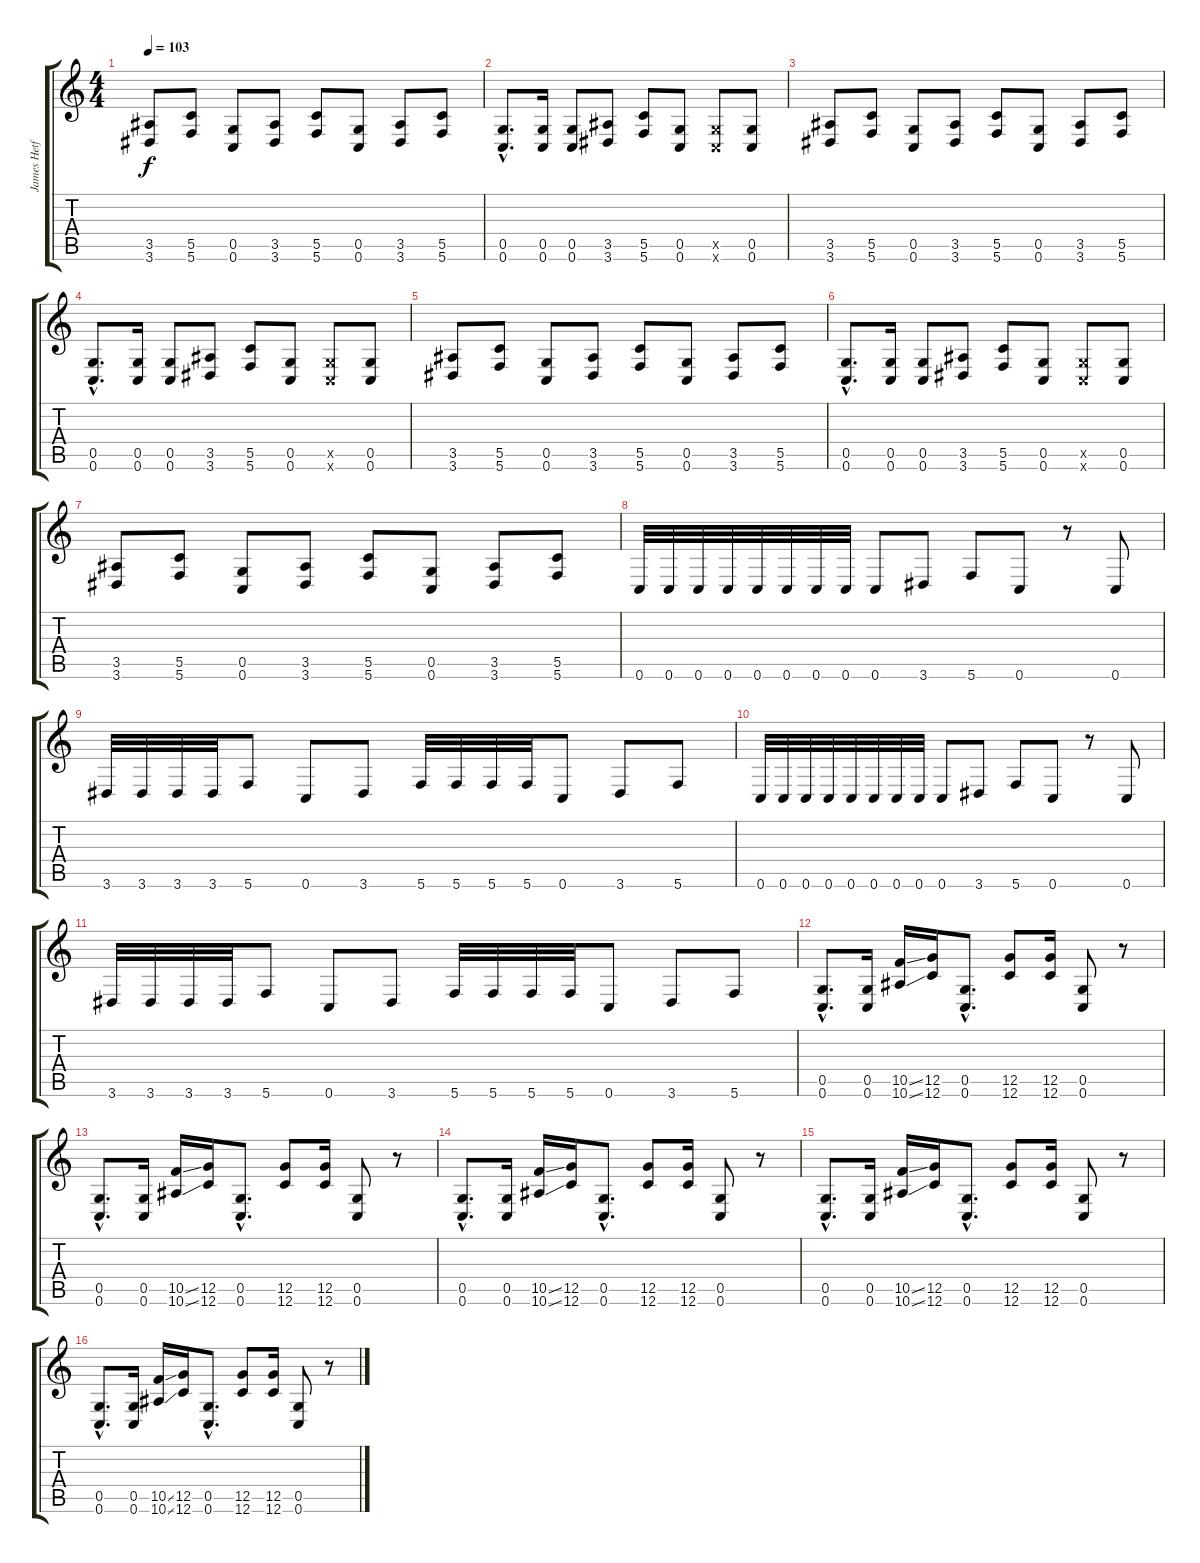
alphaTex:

\track ("James Hetfield" "James Hetf") {instrument distortionguitar}
\staff {score tabs}
\tuning (D4 A3 F3 D3 G2 C2) {hide}
\ts (4 4)
\tempo 103
\clef g2
\ks c
(3.5 3.6).8{dy f} (5.5 5.6).8 (0.5 0.6).8 (3.5 3.6).8 (5.5 5.6).8 (0.5 0.6).8 (3.5 3.6).8 (5.5 5.6).8 |
(0.5{hac} 0.6{hac}).8{d} (0.5 0.6).16 (0.5 0.6).8 (3.5 3.6).8 (5.5 5.6).8 (0.5 0.6).8 (0.5{x} 0.6{x}).8 (0.5 0.6).8 |
(3.5 3.6).8 (5.5 5.6).8 (0.5 0.6).8 (3.5 3.6).8 (5.5 5.6).8 (0.5 0.6).8 (3.5 3.6).8 (5.5 5.6).8 |
(0.5{hac} 0.6{hac}).8{d} (0.5 0.6).16 (0.5 0.6).8 (3.5 3.6).8 (5.5 5.6).8 (0.5 0.6).8 (0.5{x} 0.6{x}).8 (0.5 0.6).8 |
(3.5 3.6).8 (5.5 5.6).8 (0.5 0.6).8 (3.5 3.6).8 (5.5 5.6).8 (0.5 0.6).8 (3.5 3.6).8 (5.5 5.6).8 |
(0.5{hac} 0.6{hac}).8{d} (0.5 0.6).16 (0.5 0.6).8 (3.5 3.6).8 (5.5 5.6).8 (0.5 0.6).8 (0.5{x} 0.6{x}).8 (0.5 0.6).8 |
(3.5 3.6).8 (5.5 5.6).8 (0.5 0.6).8 (3.5 3.6).8 (5.5 5.6).8 (0.5 0.6).8 (3.5 3.6).8 (5.5 5.6).8 |
0.6.32 0.6.32 0.6.32 0.6.32 0.6.32 0.6.32 0.6.32 0.6.32 0.6.8 3.6.8 5.6.8 0.6.8 r.8 0.6.8 |
3.6.32 3.6.32 3.6.32 3.6.32 5.6.8 0.6.8 3.6.8 5.6.32 5.6.32 5.6.32 5.6.32 0.6.8 3.6.8 5.6.8 |
0.6.32 0.6.32 0.6.32 0.6.32 0.6.32 0.6.32 0.6.32 0.6.32 0.6.8 3.6.8 5.6.8 0.6.8 r.8 0.6.8 |
3.6.32 3.6.32 3.6.32 3.6.32 5.6.8 0.6.8 3.6.8 5.6.32 5.6.32 5.6.32 5.6.32 0.6.8 3.6.8 5.6.8 |
(0.5{hac} 0.6{hac}).8{d} (0.5 0.6).16 (10.5{ss} 10.6{ss}).16 (12.5 12.6).16 (0.5{hac} 0.6{hac}).8{d} (12.5 12.6).8 (12.5 12.6).16 (0.5 0.6).8 r.8 |
(0.5{hac} 0.6{hac}).8{d} (0.5 0.6).16 (10.5{ss} 10.6{ss}).16 (12.5 12.6).16 (0.5{hac} 0.6{hac}).8{d} (12.5 12.6).8 (12.5 12.6).16 (0.5 0.6).8 r.8 |
(0.5{hac} 0.6{hac}).8{d} (0.5 0.6).16 (10.5{ss} 10.6{ss}).16 (12.5 12.6).16 (0.5{hac} 0.6{hac}).8{d} (12.5 12.6).8 (12.5 12.6).16 (0.5 0.6).8 r.8 |
(0.5{hac} 0.6{hac}).8{d} (0.5 0.6).16 (10.5{ss} 10.6{ss}).16 (12.5 12.6).16 (0.5{hac} 0.6{hac}).8{d} (12.5 12.6).8 (12.5 12.6).16 (0.5 0.6).8 r.8 |
(0.5{hac} 0.6{hac}).8{d} (0.5 0.6).16 (10.5{ss} 10.6{ss}).16 (12.5 12.6).16 (0.5{hac} 0.6{hac}).8{d} (12.5 12.6).8 (12.5 12.6).16 (0.5 0.6).8 r.8
